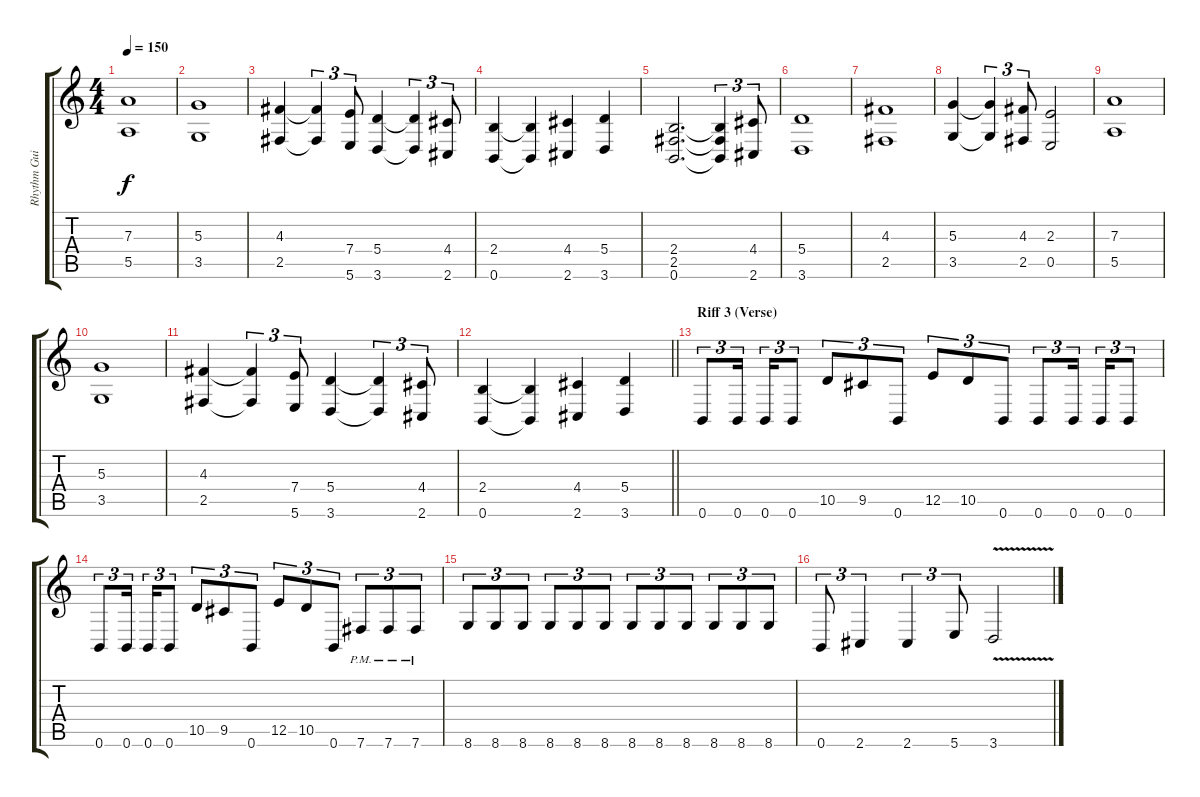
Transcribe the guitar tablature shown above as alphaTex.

\track ("Rhythm Guitar" "Rhythm Gui") {instrument distortionguitar}
\staff {score tabs}
\tuning (B3 Gb3 D3 A2 E2 B1) {hide}
\ts (4 4)
\tempo 150
\clef g2
\ks c
(7.3 5.5).1{dy f} |
(5.3 3.5).1 |
(4.3 2.5).4 (4.3{t} 2.5{t}).4{tu (3 2)} (7.4 5.6).8{tu (3 2)} (5.4 3.6).4 (5.4{t} 3.6{t}).4{tu (3 2)} (4.4 2.6).8{tu (3 2)} |
(2.4 0.6).4 (2.4{t} 0.6{t}).4 (4.4 2.6).4 (5.4 3.6).4 |
(2.4 2.5 0.6).2{d} (2.4{t} 2.5{t} 0.6{t}).4{tu (3 2)} (4.4 2.6).8{tu (3 2)} |
(5.4 3.6).1 |
(4.3 2.5).1 |
(5.3 3.5).4 (5.3{t} 3.5{t}).4{tu (3 2)} (4.3 2.5).8{tu (3 2)} (2.3 0.5).2 |
(7.3 5.5).1 |
(5.3 3.5).1 |
(4.3 2.5).4 (4.3{t} 2.5{t}).4{tu (3 2)} (7.4 5.6).8{tu (3 2)} (5.4 3.6).4 (5.4{t} 3.6{t}).4{tu (3 2)} (4.4 2.6).8{tu (3 2)} |
\barLineRight lightlight
(2.4 0.6).4 (2.4{t} 0.6{t}).4 (4.4 2.6).4 (5.4 3.6).4 |
\section ("" "Riff 3 (Verse)")
0.6.8{tu (3 2)} 0.6.16{tu (3 2) beam splitsecondary} 0.6.16{tu (3 2)} 0.6.8{tu (3 2)} 10.5.8{tu (3 2)} 9.5.8{tu (3 2)} 0.6.8{tu (3 2)} 12.5.8{tu (3 2)} 10.5.8{tu (3 2)} 0.6.8{tu (3 2)} 0.6.8{tu (3 2)} 0.6.16{tu (3 2) beam splitsecondary} 0.6.16{tu (3 2)} 0.6.8{tu (3 2)} |
0.6.8{tu (3 2)} 0.6.16{tu (3 2) beam splitsecondary} 0.6.16{tu (3 2)} 0.6.8{tu (3 2)} 10.5.8{tu (3 2)} 9.5.8{tu (3 2)} 0.6.8{tu (3 2)} 12.5.8{tu (3 2)} 10.5.8{tu (3 2)} 0.6.8{tu (3 2)} 7.6{pm}.8{tu (3 2)} 7.6{pm}.8{tu (3 2)} 7.6{pm}.8{tu (3 2)} |
8.6.8{tu (3 2)} 8.6.8{tu (3 2)} 8.6.8{tu (3 2)} 8.6.8{tu (3 2)} 8.6.8{tu (3 2)} 8.6.8{tu (3 2)} 8.6.8{tu (3 2)} 8.6.8{tu (3 2)} 8.6.8{tu (3 2)} 8.6.8{tu (3 2)} 8.6.8{tu (3 2)} 8.6.8{tu (3 2)} |
0.6.8{tu (3 2)} 2.6.4{tu (3 2)} 2.6.4{tu (3 2)} 5.6.8{tu (3 2)} 3.6{v}.2
